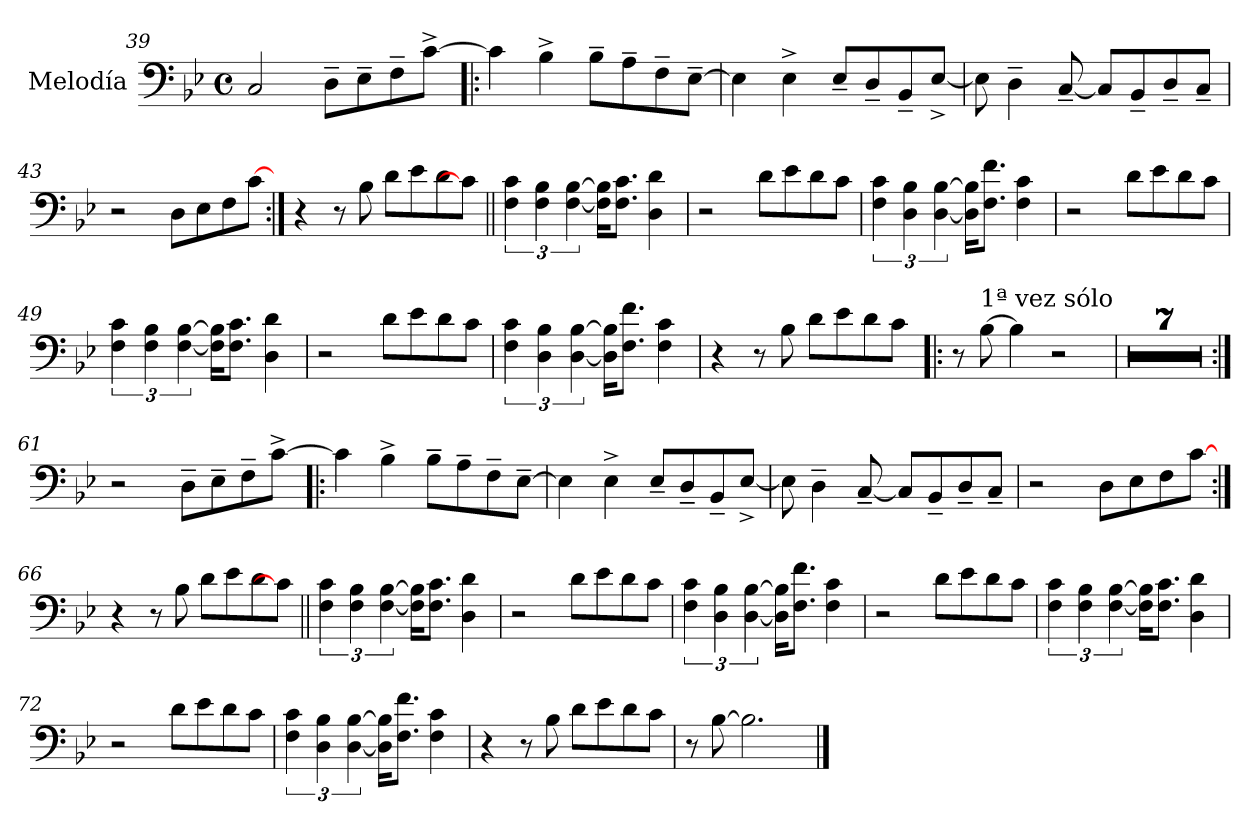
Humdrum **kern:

**kern
*part1
*staff1
*I"Melodía
*clefF4
*k[b-e-]
*B-:
*M4/4
*met(c)
=39
2C/
8D~\L
8E-~\
8F~\
[8c^\J
!!LO:LB:g=z
=40!|:
4c\]
4B-^\
8B-~\L
8A~\
8F~\
[8E-~\J
=41
4E-\]
4E-^\
8E-~/L
8D~/
8BB-~/
[8E-^/J
=42
8E-\]
4D~\
[8C~/
8C/L]
8BB-~/
8D~/
8C~/J
=43
2r
8D\L
8E-\
8F\
[8c\J
=44:|!
4r
8r
8B-\
8d\L
8e-\
8d\
8c\J]
!!LO:LB:g=z
=45||
6F\ 6c\
6F\ 6B-\
[6F\ [6B-\
16F\] 16B-\]KL
8.F\ 8.c\J
4D\ 4d\
=46
2r
8d\L
8e-\
8d\
8c\J
=47
6F\ 6c\
6D\ 6B-\
[6D\ [6B-\
16D\] 16B-\]KL
8.F\ 8.f\J
4F\ 4c\
=48
2r
8d\L
8e-\
8d\
8c\J
!!LO:LB:g=z
=49
6F\ 6c\
6F\ 6B-\
[6F\ [6B-\
16F\] 16B-\]KL
8.F\ 8.c\J
4D\ 4d\
=50
2r
8d\L
8e-\
8d\
8c\J
=51
6F\ 6c\
6D\ 6B-\
[6D\ [6B-\
16D\] 16B-\]KL
8.F\ 8.f\J
4F\ 4c\
=52
4r
8r
8B-\
8d\L
8e-\
8d\
8c\J
!!LO:LB:g=z
=53!|:
8r
!LO:TX:a:t=1ª vez sólo
[8B-\
4B-\]
2r
=54
1r
=55
1r
=56
1r
=57
1r
=58
1r
=59
1r
=60
1r
=61:|!
2r
8D~\L
8E-~\
8F~\
[8c^\J
!!LO:LB:g=z
=62!|:
4c\]
4B-^\
8B-~\L
8A~\
8F~\
[8E-~\J
=63
4E-\]
4E-^\
8E-~/L
8D~/
8BB-~/
[8E-^/J
=64
8E-\]
4D~\
[8C~/
8C/L]
8BB-~/
8D~/
8C~/J
=65
2r
8D\L
8E-\
8F\
[8c\J
=66:|!
4r
8r
8B-\
8d\L
8e-\
8d\
8c\J]
!!LO:LB:g=z
=67||
6F\ 6c\
6F\ 6B-\
[6F\ [6B-\
16F\] 16B-\]KL
8.F\ 8.c\J
4D\ 4d\
=68
2r
8d\L
8e-\
8d\
8c\J
=69
6F\ 6c\
6D\ 6B-\
[6D\ [6B-\
16D\] 16B-\]KL
8.F\ 8.f\J
4F\ 4c\
=70
2r
8d\L
8e-\
8d\
8c\J
!!LO:LB:g=z
=71
6F\ 6c\
6F\ 6B-\
[6F\ [6B-\
16F\] 16B-\]KL
8.F\ 8.c\J
4D\ 4d\
=72
2r
8d\L
8e-\
8d\
8c\J
=73
6F\ 6c\
6D\ 6B-\
[6D\ [6B-\
16D\] 16B-\]KL
8.F\ 8.f\J
4F\ 4c\
=74
4r
8r
8B-\
8d\L
8e-\
8d\
8c\J
=75
8r
[8B-\
2.B-\]
==
*-
